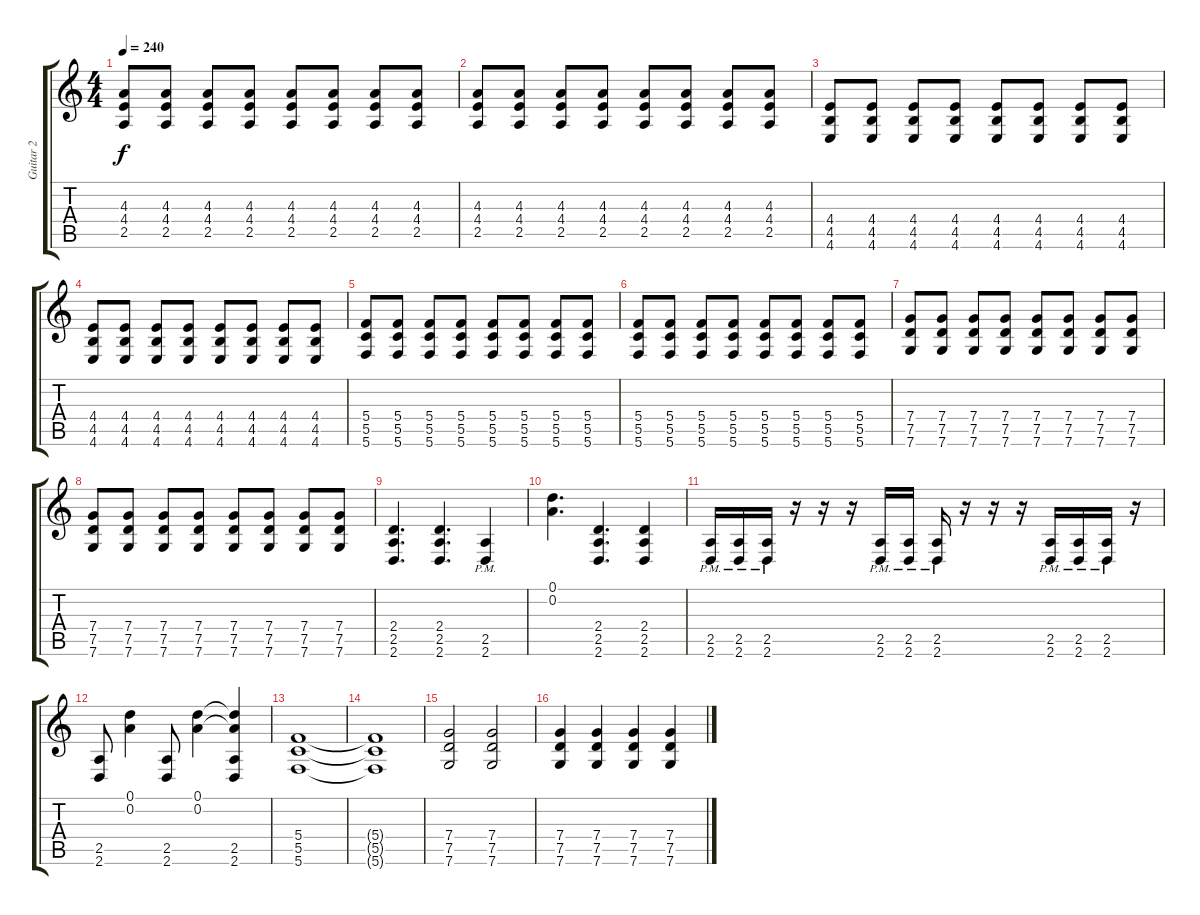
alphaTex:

\track ("Guitar 2" "Guitar 2") {instrument distortionguitar}
\staff {score tabs}
\tuning (D4 A3 F3 C3 G2 C2) {hide}
\ts (4 4)
\tempo 240
\clef g2
\ks c
(4.3 4.4 2.5).8{dy f} (4.3 4.4 2.5).8 (4.3 4.4 2.5).8 (4.3 4.4 2.5).8 (4.3 4.4 2.5).8 (4.3 4.4 2.5).8 (4.3 4.4 2.5).8 (4.3 4.4 2.5).8 |
(4.3 4.4 2.5).8 (4.3 4.4 2.5).8 (4.3 4.4 2.5).8 (4.3 4.4 2.5).8 (4.3 4.4 2.5).8 (4.3 4.4 2.5).8 (4.3 4.4 2.5).8 (4.3 4.4 2.5).8 |
(4.4 4.5 4.6).8 (4.4 4.5 4.6).8 (4.4 4.5 4.6).8 (4.4 4.5 4.6).8 (4.4 4.5 4.6).8 (4.4 4.5 4.6).8 (4.4 4.5 4.6).8 (4.4 4.5 4.6).8 |
(4.4 4.5 4.6).8 (4.4 4.5 4.6).8 (4.4 4.5 4.6).8 (4.4 4.5 4.6).8 (4.4 4.5 4.6).8 (4.4 4.5 4.6).8 (4.4 4.5 4.6).8 (4.4 4.5 4.6).8 |
(5.4 5.5 5.6).8 (5.4 5.5 5.6).8 (5.4 5.5 5.6).8 (5.4 5.5 5.6).8 (5.4 5.5 5.6).8 (5.4 5.5 5.6).8 (5.4 5.5 5.6).8 (5.4 5.5 5.6).8 |
(5.4 5.5 5.6).8 (5.4 5.5 5.6).8 (5.4 5.5 5.6).8 (5.4 5.5 5.6).8 (5.4 5.5 5.6).8 (5.4 5.5 5.6).8 (5.4 5.5 5.6).8 (5.4 5.5 5.6).8 |
(7.4 7.5 7.6).8 (7.4 7.5 7.6).8 (7.4 7.5 7.6).8 (7.4 7.5 7.6).8 (7.4 7.5 7.6).8 (7.4 7.5 7.6).8 (7.4 7.5 7.6).8 (7.4 7.5 7.6).8 |
(7.4 7.5 7.6).8 (7.4 7.5 7.6).8 (7.4 7.5 7.6).8 (7.4 7.5 7.6).8 (7.4 7.5 7.6).8 (7.4 7.5 7.6).8 (7.4 7.5 7.6).8 (7.4 7.5 7.6).8 |
(2.4 2.5 2.6).4{d} (2.4 2.5 2.6).4{d} (2.5{pm} 2.6{pm}).4 |
(0.1 0.2).4{d} (2.4 2.5 2.6).4{d} (2.4 2.5 2.6).4 |
(2.5{pm} 2.6{pm}).16 (2.5{pm} 2.6{pm}).16 (2.5{pm} 2.6).16 r.16 r.16 r.16 (2.5{pm} 2.6{pm}).16 (2.5{pm} 2.6{pm}).16 (2.5{pm} 2.6{pm}).16 r.16 r.16 r.16 (2.5{pm} 2.6{pm}).16 (2.5{pm} 2.6{pm}).16 (2.5{pm} 2.6{pm}).16 r.16 |
(2.5 2.6).8 (0.1 0.2).4 (2.5 2.6).8 (0.1 0.2).4 (0.1{t} 0.2{t} 2.5 2.6).4 |
(5.4 5.5 5.6).1 |
(5.4{t} 5.5{t} 5.6{t}).1 |
(7.4 7.5 7.6).2 (7.4 7.5 7.6).2 |
(7.4 7.5 7.6).4 (7.4 7.5 7.6).4 (7.4 7.5 7.6).4 (7.4 7.5 7.6).4
